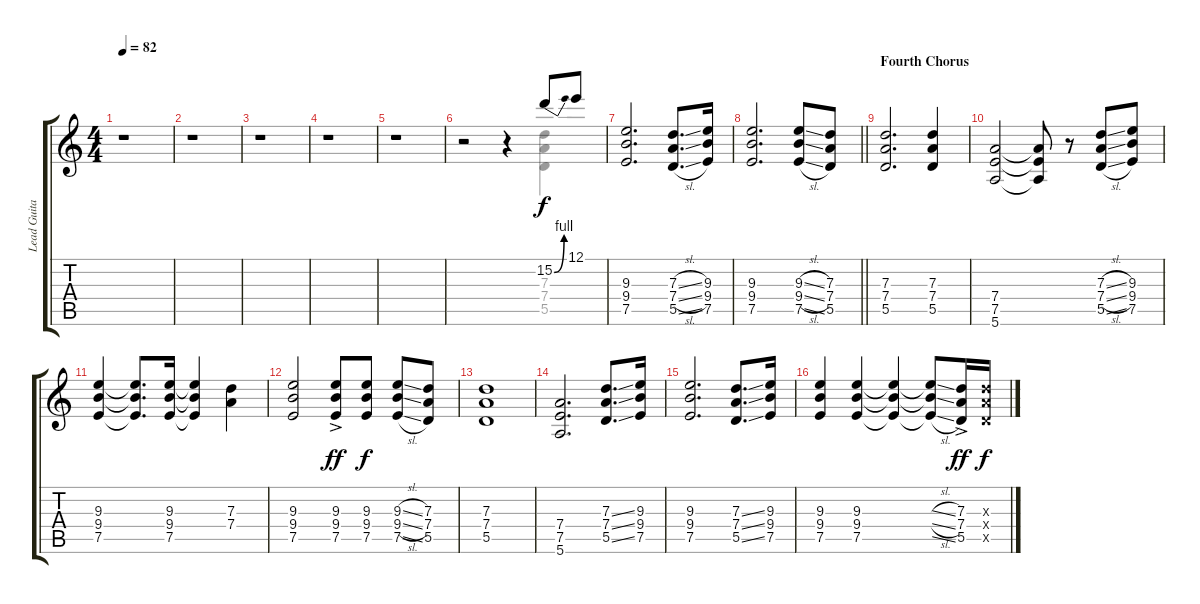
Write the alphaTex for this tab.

\track ("Lead Guitar" "Lead Guita") {instrument electricguitarclean}
\staff {score tabs}
\tuning (E4 B3 G3 D3 A2 E2) {hide}
\voice
\ts (4 4)
\tempo 82
\clef g2
\ks c
r.1{dy mf} |
r.1 |
r.1 |
r.1 |
r.1 |
r.2 r.4 15.2{be (bend 0 0 60 4)}.8{dy f} 12.1.8 |
(9.3 9.4 7.5).2{d} (7.3{sl} 7.4{sl} 5.5{sl}).8{d} (9.3 9.4 7.5).16 |
\barLineRight lightlight
(9.3 9.4 7.5).2{d} (9.3{sl} 9.4{sl} 7.5{sl}).8 (7.3 7.4 5.5).8 |
\section ("" "Fourth Chorus")
(7.3 7.4 5.5).2{d} (7.3 7.4 5.5).4 |
(7.4 7.5 5.6).2 (7.4{t} 7.5{t} 5.6{t}).8 r.8 (7.3{sl} 7.4{sl} 5.5{sl}).8 (9.3 9.4 7.5).8 |
(9.3 9.4 7.5).4 (9.3{t} 9.4{t} 7.5{t}).8{d} (9.3 9.4 7.5).16 (9.3{t} 9.4{t} 7.5{t}).4 (7.3 7.4).4 |
(9.3 9.4 7.5).2 (9.3{ac} 9.4{ac} 7.5{ac}).8{dy ff} (9.3 9.4 7.5).8{dy f} (9.3{sl} 9.4{sl} 7.5{sl}).8 (7.3 7.4 5.5).8 |
(7.3 7.4 5.5).1 |
(7.4 7.5 5.6).2{d} (7.3{ss} 7.4{ss} 5.5{ss}).8{d} (9.3 9.4 7.5).16 |
(9.3 9.4 7.5).2{d} (7.3{ss} 7.4{ss} 5.5{ss}).8{d} (9.3 9.4 7.5).16 |
(9.3 9.4 7.5).4 (9.3 9.4 7.5).4 (9.3{t} 9.4{t} 7.5{t}).4 (9.3{sl t} 9.4{sl t} 7.5{sl t}).8 (7.3{ac} 7.4{ac} 5.5{ac}).16{dy ff} (7.3{x} 7.4{x} 5.5{x}).16{dy f}
\voice
\clef g2
\ottava regular
\simile none
\ks c
|
|
|
|
|
r.2 r.4 (7.3 7.4 5.5).4 |
|
\barLineRight lightlight
|
|
|
|
|
|
|
|
